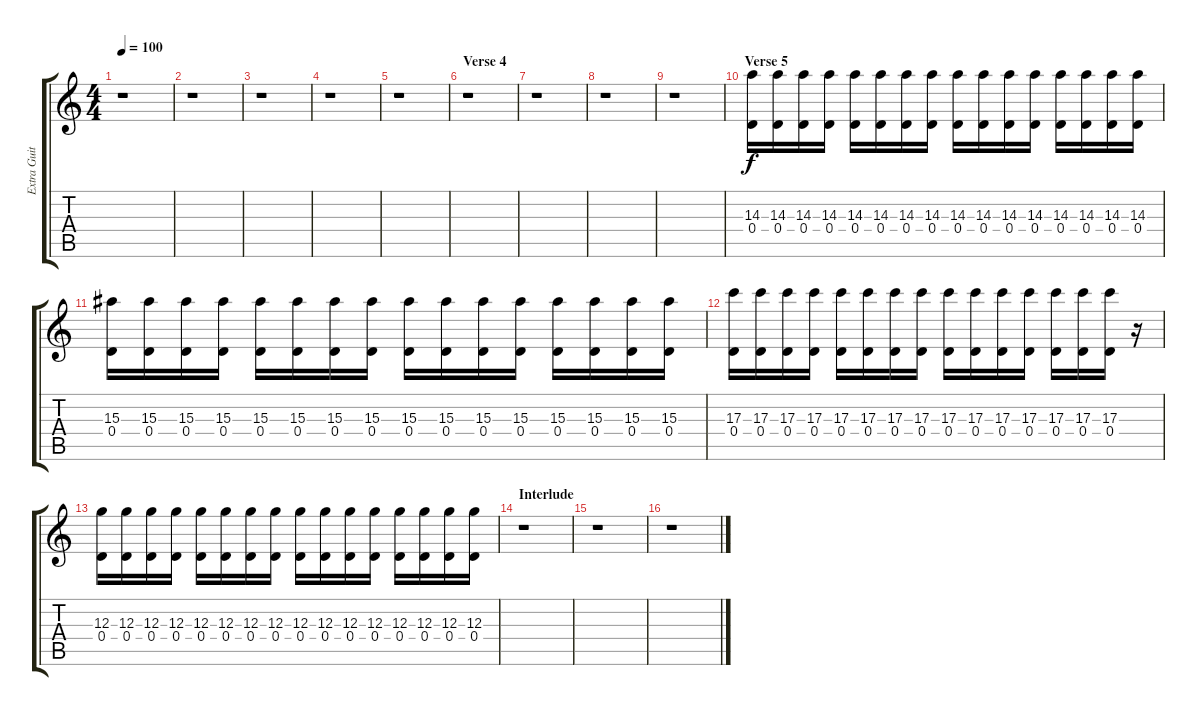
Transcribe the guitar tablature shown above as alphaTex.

\track ("Extra Guitar" "Extra Guit") {instrument distortionguitar}
\staff {score tabs}
\tuning (E4 B3 G3 D3 A2 E2) {hide}
\ts (4 4)
\tempo 100
\clef g2
\ks c
r.1{dy f} |
r.1 |
r.1 |
r.1 |
r.1 |
\section ("" "Verse 4")
r.1 |
r.1 |
r.1 |
r.1 |
\section ("" "Verse 5")
(14.3 0.4).16 (14.3 0.4).16 (14.3 0.4).16 (14.3 0.4).16 (14.3 0.4).16 (14.3 0.4).16 (14.3 0.4).16 (14.3 0.4).16 (14.3 0.4).16 (14.3 0.4).16 (14.3 0.4).16 (14.3 0.4).16 (14.3 0.4).16 (14.3 0.4).16 (14.3 0.4).16 (14.3 0.4).16 |
(15.3 0.4).16 (15.3 0.4).16 (15.3 0.4).16 (15.3 0.4).16 (15.3 0.4).16 (15.3 0.4).16 (15.3 0.4).16 (15.3 0.4).16 (15.3 0.4).16 (15.3 0.4).16 (15.3 0.4).16 (15.3 0.4).16 (15.3 0.4).16 (15.3 0.4).16 (15.3 0.4).16 (15.3 0.4).16 |
(17.3 0.4).16 (17.3 0.4).16 (17.3 0.4).16 (17.3 0.4).16 (17.3 0.4).16 (17.3 0.4).16 (17.3 0.4).16 (17.3 0.4).16 (17.3 0.4).16 (17.3 0.4).16 (17.3 0.4).16 (17.3 0.4).16 (17.3 0.4).16 (17.3 0.4).16 (17.3 0.4).16 r.16 |
(12.3 0.4).16 (12.3 0.4).16 (12.3 0.4).16 (12.3 0.4).16 (12.3 0.4).16 (12.3 0.4).16 (12.3 0.4).16 (12.3 0.4).16 (12.3 0.4).16 (12.3 0.4).16 (12.3 0.4).16 (12.3 0.4).16 (12.3 0.4).16 (12.3 0.4).16 (12.3 0.4).16 (12.3 0.4).16 |
\section ("" "Interlude")
r.1 |
r.1 |
r.1
